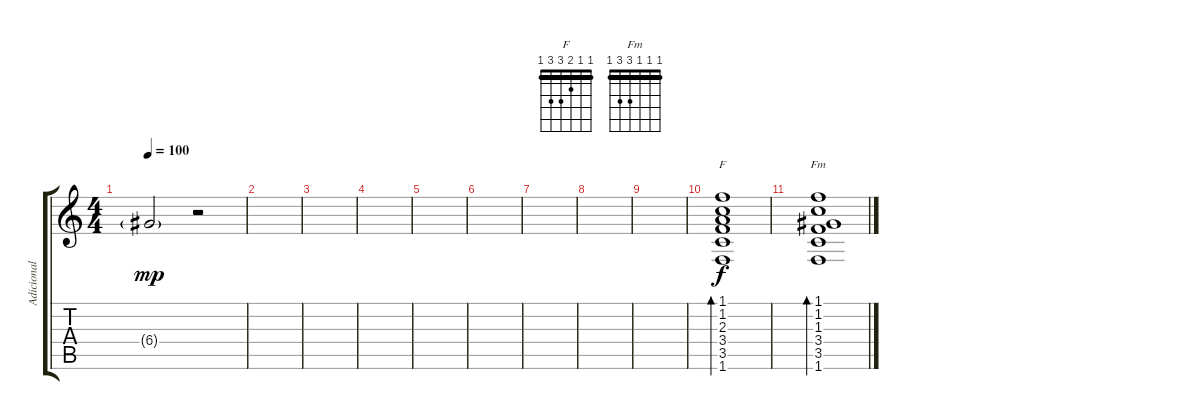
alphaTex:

\track ("Adicional" "Adicional") {instrument acousticguitarsteel}
\staff {score tabs}
\tuning (E4 B3 G3 D3 A2 E2) {hide}
\chord ("F" 1 1 2 3 3 1) {barre 1}
\chord ("Fm" 1 1 1 3 3 1) {barre 1}
\ts (4 4)
\tempo 100
\clef g2
\ks c
6.4{g}.2{dy mp} r.2 |
|
|
|
|
|
|
|
|
(1.1 1.2 2.3 3.4 3.5 1.6).1{bd 240 ch "F" dy f} |
(1.1 1.2 1.3 3.4 3.5 1.6).1{bd 240 ch "Fm"}
